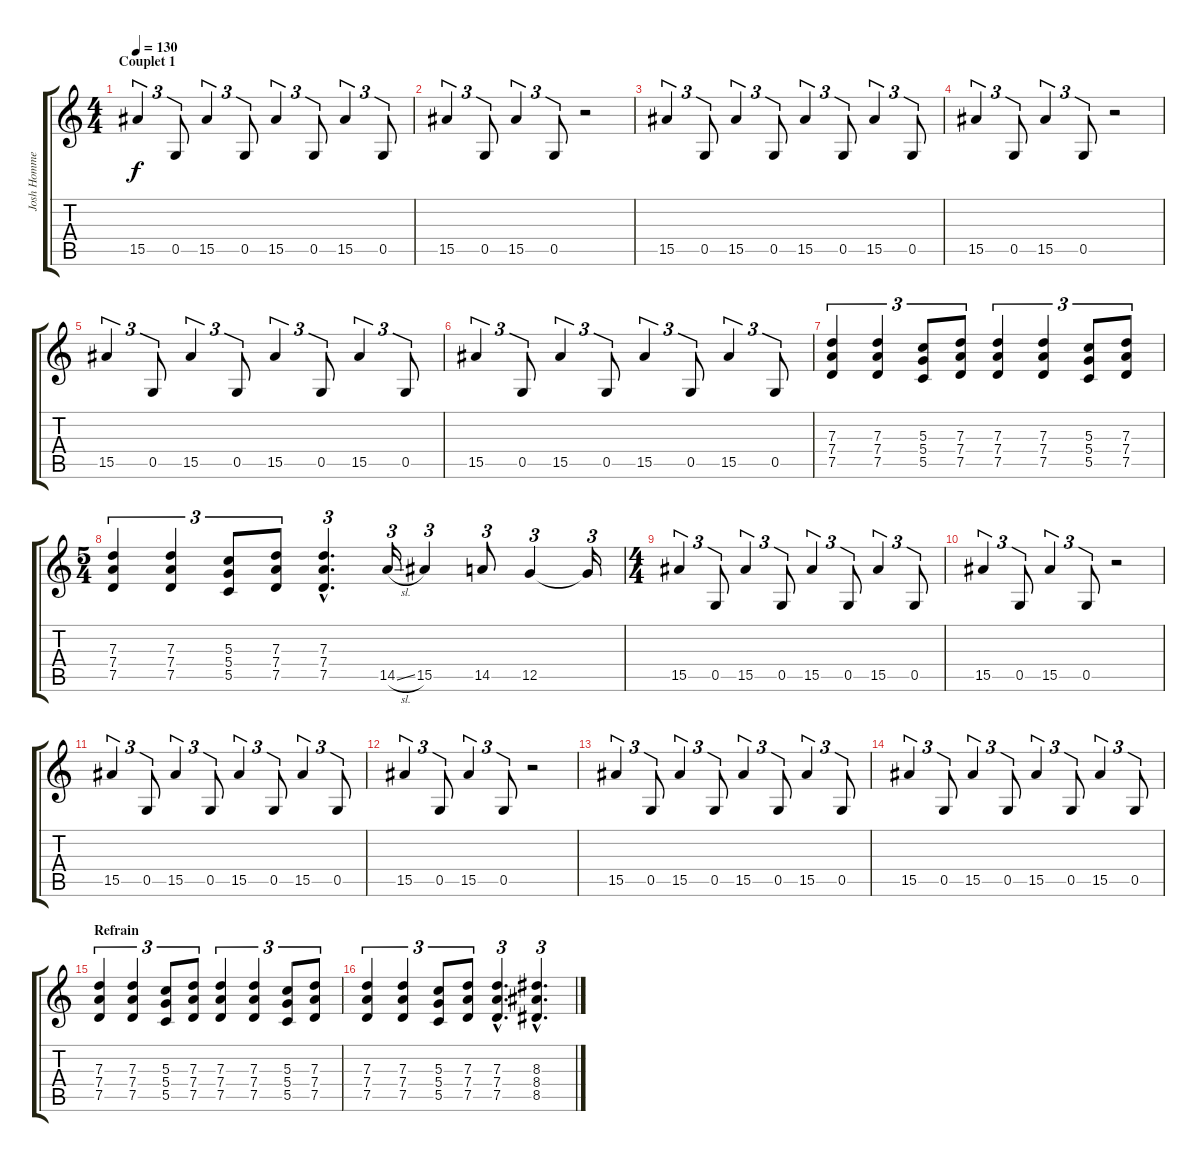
\track ("Josh Homme" "Josh Homme") {instrument overdrivenguitar}
\staff {score tabs}
\tuning (E4 B3 G3 D3 G2 E2) {hide}
\ts (4 4)
\section ("" "Couplet 1")
\tempo 130
\clef g2
\ks c
15.5.4{tu (3 2) dy f} 0.5.8{tu (3 2)} 15.5.4{tu (3 2)} 0.5.8{tu (3 2)} 15.5.4{tu (3 2)} 0.5.8{tu (3 2)} 15.5.4{tu (3 2)} 0.5.8{tu (3 2)} |
15.5.4{tu (3 2)} 0.5.8{tu (3 2)} 15.5.4{tu (3 2)} 0.5.8{tu (3 2)} r.2 |
15.5.4{tu (3 2)} 0.5.8{tu (3 2)} 15.5.4{tu (3 2)} 0.5.8{tu (3 2)} 15.5.4{tu (3 2)} 0.5.8{tu (3 2)} 15.5.4{tu (3 2)} 0.5.8{tu (3 2)} |
15.5.4{tu (3 2)} 0.5.8{tu (3 2)} 15.5.4{tu (3 2)} 0.5.8{tu (3 2)} r.2 |
15.5.4{tu (3 2)} 0.5.8{tu (3 2)} 15.5.4{tu (3 2)} 0.5.8{tu (3 2)} 15.5.4{tu (3 2)} 0.5.8{tu (3 2)} 15.5.4{tu (3 2)} 0.5.8{tu (3 2)} |
15.5.4{tu (3 2)} 0.5.8{tu (3 2)} 15.5.4{tu (3 2)} 0.5.8{tu (3 2)} 15.5.4{tu (3 2)} 0.5.8{tu (3 2)} 15.5.4{tu (3 2)} 0.5.8{tu (3 2)} |
(7.3 7.4 7.5).4{tu (3 2)} (7.3 7.4 7.5).4{tu (3 2)} (5.3 5.4 5.5).8{tu (3 2)} (7.3 7.4 7.5).8{tu (3 2)} (7.3 7.4 7.5).4{tu (3 2)} (7.3 7.4 7.5).4{tu (3 2)} (5.3 5.4 5.5).8{tu (3 2)} (7.3 7.4 7.5).8{tu (3 2)} |
\ts (5 4)
(7.3 7.4 7.5).4{tu (3 2)} (7.3 7.4 7.5).4{tu (3 2)} (5.3 5.4 5.5).8{tu (3 2)} (7.3 7.4 7.5).8{tu (3 2)} (7.3{hac} 7.4{hac} 7.5{hac}).4{d tu (3 2)} 14.5{sl}.16{tu (3 2)} 15.5.4{tu (3 2)} 14.5.8{tu (3 2)} 12.5.4{tu (3 2)} 12.5{t}.16{tu (3 2)} |
\ts (4 4)
15.5.4{tu (3 2)} 0.5.8{tu (3 2)} 15.5.4{tu (3 2)} 0.5.8{tu (3 2)} 15.5.4{tu (3 2)} 0.5.8{tu (3 2)} 15.5.4{tu (3 2)} 0.5.8{tu (3 2)} |
15.5.4{tu (3 2)} 0.5.8{tu (3 2)} 15.5.4{tu (3 2)} 0.5.8{tu (3 2)} r.2 |
15.5.4{tu (3 2)} 0.5.8{tu (3 2)} 15.5.4{tu (3 2)} 0.5.8{tu (3 2)} 15.5.4{tu (3 2)} 0.5.8{tu (3 2)} 15.5.4{tu (3 2)} 0.5.8{tu (3 2)} |
15.5.4{tu (3 2)} 0.5.8{tu (3 2)} 15.5.4{tu (3 2)} 0.5.8{tu (3 2)} r.2 |
15.5.4{tu (3 2)} 0.5.8{tu (3 2)} 15.5.4{tu (3 2)} 0.5.8{tu (3 2)} 15.5.4{tu (3 2)} 0.5.8{tu (3 2)} 15.5.4{tu (3 2)} 0.5.8{tu (3 2)} |
15.5.4{tu (3 2)} 0.5.8{tu (3 2)} 15.5.4{tu (3 2)} 0.5.8{tu (3 2)} 15.5.4{tu (3 2)} 0.5.8{tu (3 2)} 15.5.4{tu (3 2)} 0.5.8{tu (3 2)} |
\section ("" "Refrain")
(7.3 7.4 7.5).4{tu (3 2) instrument distortionguitar} (7.3 7.4 7.5).4{tu (3 2)} (5.3 5.4 5.5).8{tu (3 2)} (7.3 7.4 7.5).8{tu (3 2)} (7.3 7.4 7.5).4{tu (3 2)} (7.3 7.4 7.5).4{tu (3 2)} (5.3 5.4 5.5).8{tu (3 2)} (7.3 7.4 7.5).8{tu (3 2)} |
(7.3 7.4 7.5).4{tu (3 2)} (7.3 7.4 7.5).4{tu (3 2)} (5.3 5.4 5.5).8{tu (3 2)} (7.3 7.4 7.5).8{tu (3 2)} (7.3{hac} 7.4{hac} 7.5{hac}).4{d tu (3 2)} (8.3{hac} 8.4{hac} 8.5{hac}).4{d tu (3 2)}
